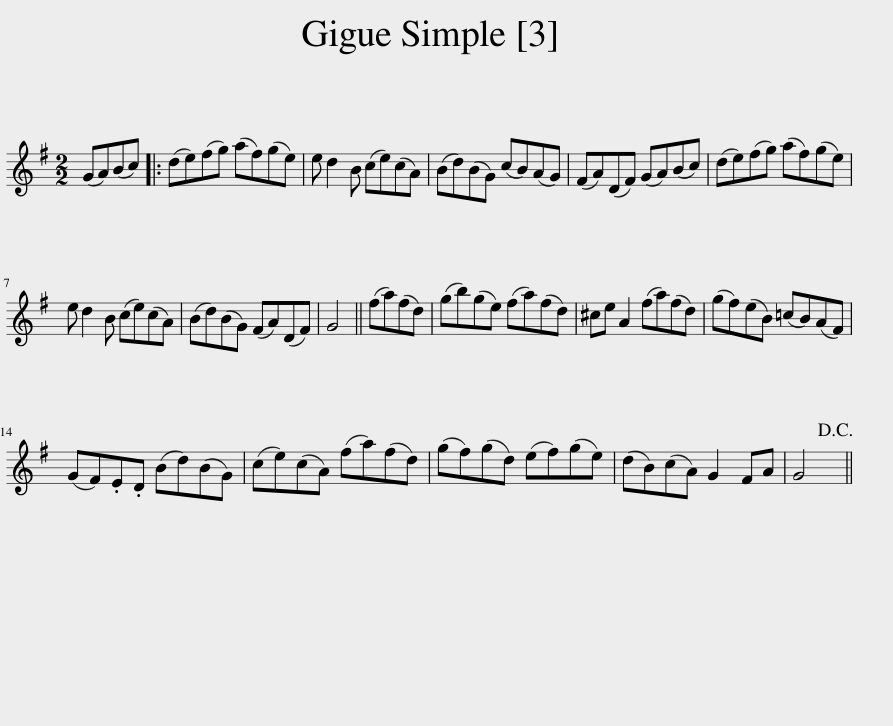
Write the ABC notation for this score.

X:1
L:1/8
M:2/2
I:linebreak $
K:G
V:1 treble
V:1
 (GA)(Bc) |: (de)(fg) (af)(ge) | e d2 B (ce)(cA) | (Bd)(BG) (cB)(AG) | (FA)(DF) (GA)(Bc) | %5
 (de)(fg) (af)(ge) |$ e d2 B (ce)(cA) | (Bd)(BG) (FA)(DF) | G4 || (fa)(fd) | %10
 (gb)(ge) (fa)(fd) | ^ce A2 (fa)(fd) | (gf)(eB) (=cB)(AF) |$ (GF).E.D (Bd)(BG) | (ce)(cA) (fa)(fd) | %15
 (gf)(gd) (ef)(ge) | (dB)(cA) G2 FA | G4!D.C.! || %18
